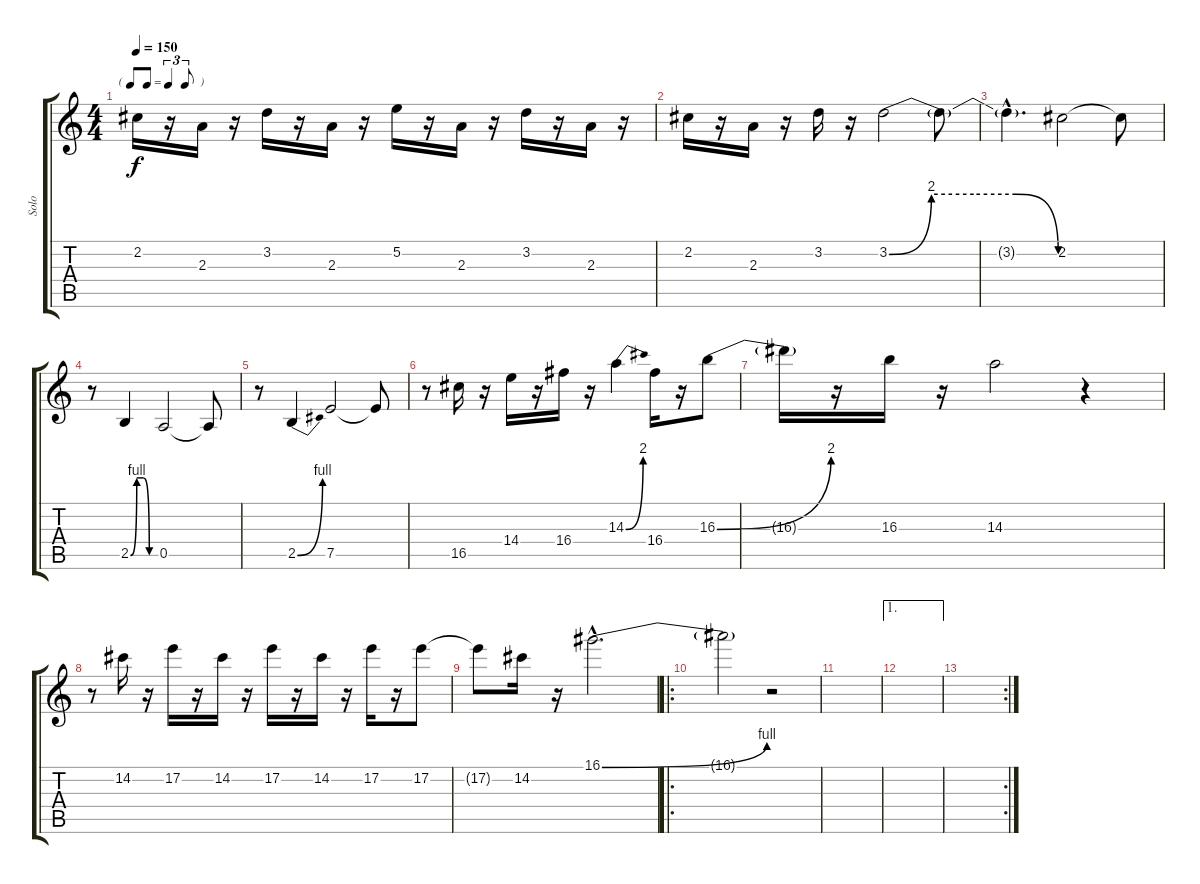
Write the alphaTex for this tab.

\track ("Solo" "Solo") {instrument distortionguitar}
\staff {score tabs}
\tuning (E4 B3 G3 D3 A2 E2) {hide}
\ts (4 4)
\tf triplet8th
\tempo 150
\clef g2
\ks c
2.2.16{dy f} r.16 2.3.16 r.16 3.2.16 r.16 2.3.16 r.16 5.2.16 r.16 2.3.16 r.16 3.2.16 r.16 2.3.16 r.16 |
2.2.16 r.16 2.3.16 r.16 3.2.16 r.16 3.2{be (custom 0 0 15 8 30 8 45 8 60 0)}.2 3.2{t}.8 |
3.2{hac t}.4{d} 2.2.2 2.2{t}.8 |
r.8 2.5{be (custom 0 0 15 4 30 4 45 0 60 0)}.4 0.5.2 0.5{t}.8 |
r.8 2.5{be (bend 0 0 60 4)}.4 7.5.2 7.5{t}.8 |
r.8 16.5.16 r.16 14.4.16 r.16 16.4.16 r.16 14.3{be (bend 0 0 60 8)}.4 16.4.16 r.16 16.3{be (bend 0 0 60 8)}.8 |
16.3{t}.16 r.16 16.3.16 r.16 14.3.2 r.4 |
r.8 14.2.16 r.16 17.2.16 r.16 14.2.16 r.16 17.2.16 r.16 14.2.16 r.16 17.2.16 r.16 17.2.8 |
17.2{t}.8 14.2.16 r.16 16.1{be (bend 0 0 60 4) hac}.2{d} |
\ro
16.1{t}.2 r.2 |
|
\ae 1
|
\rc 2
